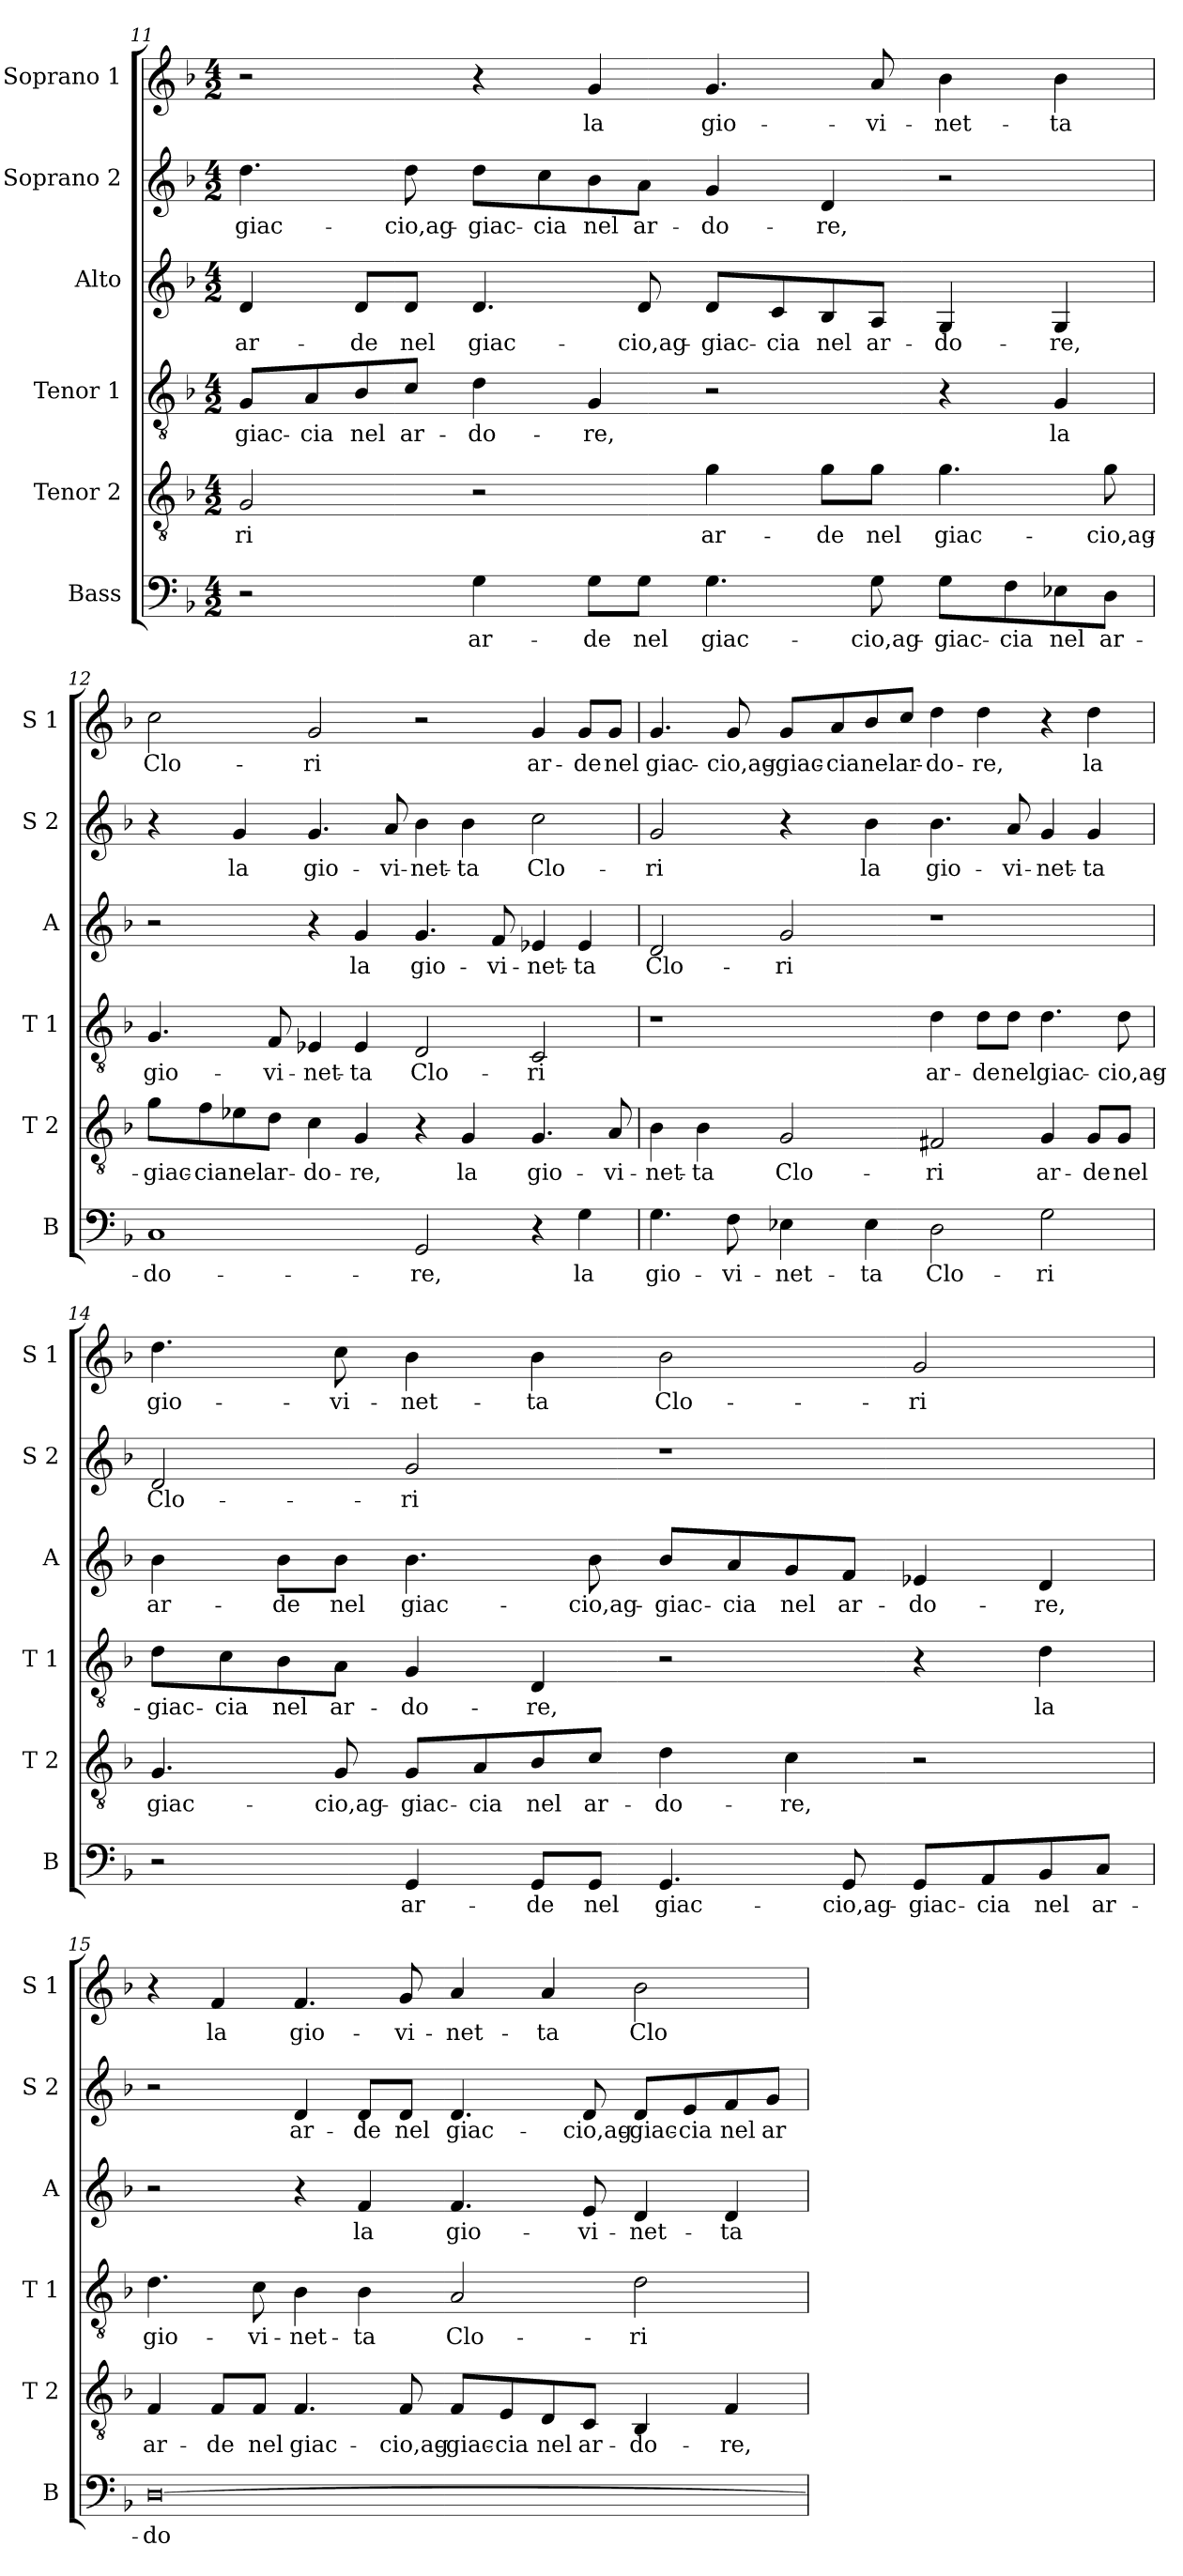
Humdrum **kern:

**kern	**text	**kern	**text	**kern	**text	**kern	**text	**kern	**text	**kern	**text
*part6	*part6	*part5	*part5	*part4	*part4	*part3	*part3	*part2	*part2	*part1	*part1
*staff6	*staff6	*staff5	*staff5	*staff4	*staff4	*staff3	*staff3	*staff2	*staff2	*staff1	*staff1
*I"Bass	*	*I"Tenor 2	*	*I"Tenor 1	*	*I"Alto	*	*I"Soprano 2	*	*I"Soprano 1	*
*I'B	*	*I'T 2	*	*I'T 1	*	*I'A	*	*I'S 2	*	*I'S 1	*
!!LO:PB:g=z
*clefF4	*	*clefGv2	*	*clefGv2	*	*clefG2	*	*clefG2	*	*clefG2	*
*k[b-]	*	*k[b-]	*	*k[b-]	*	*k[b-]	*	*k[b-]	*	*k[b-]	*
*F:	*	*F:	*	*F:	*	*F:	*	*F:	*	*F:	*
*M4/2	*	*M4/2	*	*M4/2	*	*M4/2	*	*M4/2	*	*M4/2	*
=11	=11	=11	=11	=11	=11	=11	=11	=11	=11	=11	=11
!	!	!	!LO:LY:b	!	!LO:LY:b	!	!LO:LY:b	!	!LO:LY:b	!	!
2r	.	2G/	-ri	8G/L	-giac-	4d/	ar-	4.dd\	giac-	2r	.
!	!	!	!	!	!LO:LY:b	!	!	!	!	!	!
.	.	.	.	8A/	-cia	.	.	.	.	.	.
!	!	!	!	!	!LO:LY:b	!	!LO:LY:b	!	!	!	!
.	.	.	.	8B-/	nel	8d/L	-de	.	.	.	.
!	!	!	!	!	!LO:LY:b	!	!LO:LY:b	!	!LO:LY:b	!	!
.	.	.	.	8c/J	ar-	8d/J	nel	8dd\	-cio,ag-	.	.
!	!LO:LY:b	!	!	!	!LO:LY:b	!	!LO:LY:b	!	!LO:LY:b	!	!
4G\	ar-	2r	.	4d\	-do-	4.d/	giac-	8dd\L	-giac-	4r	.
!	!	!	!	!	!	!	!	!	!LO:LY:b	!	!
.	.	.	.	.	.	.	.	8cc\	-cia	.	.
!	!LO:LY:b	!	!	!	!LO:LY:b	!	!	!	!LO:LY:b	!	!LO:LY:b
8G\L	-de	.	.	4G/	-re,	.	.	8b-\	nel	4g/	la
!	!LO:LY:b	!	!	!	!	!	!LO:LY:b	!	!LO:LY:b	!	!
8G\J	nel	.	.	.	.	8d/	-cio,ag-	8a\J	ar-	.	.
!	!LO:LY:b	!	!LO:LY:b	!	!	!	!LO:LY:b	!	!LO:LY:b	!	!LO:LY:b
4.G\	giac-	4g\	ar-	2r	.	8d/L	-giac-	4g/	-do-	4.g/	gio-
!	!	!	!	!	!	!	!LO:LY:b	!	!	!	!
.	.	.	.	.	.	8c/	-cia	.	.	.	.
!	!	!	!LO:LY:b	!	!	!	!LO:LY:b	!	!LO:LY:b	!	!
.	.	8g\L	-de	.	.	8B-/	nel	4d/	-re,	.	.
!	!LO:LY:b	!	!LO:LY:b	!	!	!	!LO:LY:b	!	!	!	!LO:LY:b
8G\	-cio,ag-	8g\J	nel	.	.	8A/J	ar-	.	.	8a/	-vi-
!	!LO:LY:b	!	!LO:LY:b	!	!	!	!LO:LY:b	!	!	!	!LO:LY:b
8G\L	-giac-	4.g\	giac-	4r	.	4G/	-do-	2r	.	4b-\	-net-
!	!LO:LY:b	!	!	!	!	!	!	!	!	!	!
8F\	-cia	.	.	.	.	.	.	.	.	.	.
!	!LO:LY:b	!	!	!	!LO:LY:b	!	!LO:LY:b	!	!	!	!LO:LY:b
8E-X\	nel	.	.	4G/	la	4G/	-re,	.	.	4b-\	-ta
!	!LO:LY:b	!	!LO:LY:b	!	!	!	!	!	!	!	!
8D\J	ar-	8g\	-cio,ag-	.	.	.	.	.	.	.	.
=12	=12	=12	=12	=12	=12	=12	=12	=12	=12	=12	=12
!	!LO:LY:b	!	!LO:LY:b	!	!LO:LY:b	!	!	!	!	!	!LO:LY:b
1C	-do-	8g\L	-giac-	4.G/	gio-	2r	.	4r	.	2cc\	Clo-
!	!	!	!LO:LY:b	!	!	!	!	!	!	!	!
.	.	8f\	-cia	.	.	.	.	.	.	.	.
!	!	!	!LO:LY:b	!	!	!	!	!	!LO:LY:b	!	!
.	.	8e-X\	nel	.	.	.	.	4g/	la	.	.
!	!	!	!LO:LY:b	!	!LO:LY:b	!	!	!	!	!	!
.	.	8d\J	ar-	8F/	-vi-	.	.	.	.	.	.
!	!	!	!LO:LY:b	!	!LO:LY:b	!	!	!	!LO:LY:b	!	!LO:LY:b
.	.	4c\	-do-	4E-X/	-net-	4r	.	4.g/	gio-	2g/	-ri
!	!	!	!LO:LY:b	!	!LO:LY:b	!	!LO:LY:b	!	!	!	!
.	.	4G/	-re,	4E-/	-ta	4g/	la	.	.	.	.
!	!	!	!	!	!	!	!	!	!LO:LY:b	!	!
.	.	.	.	.	.	.	.	8a/	-vi-	.	.
!	!LO:LY:b	!	!	!	!LO:LY:b	!	!LO:LY:b	!	!LO:LY:b	!	!
2GG/	-re,	4r	.	2D/	Clo-	4.g/	gio-	4b-\	-net-	2r	.
!	!	!	!LO:LY:b	!	!	!	!	!	!LO:LY:b	!	!
.	.	4G/	la	.	.	.	.	4b-\	-ta	.	.
!	!	!	!	!	!	!	!LO:LY:b	!	!	!	!
.	.	.	.	.	.	8f/	-vi-	.	.	.	.
!	!	!	!LO:LY:b	!	!LO:LY:b	!	!LO:LY:b	!	!LO:LY:b	!	!LO:LY:b
4r	.	4.G/	gio-	2C/	-ri	4e-X/	-net-	2cc\	Clo-	4g/	ar-
!	!LO:LY:b	!	!	!	!	!	!LO:LY:b	!	!	!	!LO:LY:b
4G\	la	.	.	.	.	4e-/	-ta	.	.	8g/L	-de
!	!	!	!LO:LY:b	!	!	!	!	!	!	!	!LO:LY:b
.	.	8A/	-vi-	.	.	.	.	.	.	8g/J	nel
!!LO:LB:g=z
=13	=13	=13	=13	=13	=13	=13	=13	=13	=13	=13	=13
!	!LO:LY:b	!	!LO:LY:b	!	!	!	!LO:LY:b	!	!LO:LY:b	!	!LO:LY:b
4.G\	gio-	4B-\	-net-	1r	.	2d/	Clo-	2g/	-ri	4.g/	giac-
!	!	!	!LO:LY:b	!	!	!	!	!	!	!	!
.	.	4B-\	-ta	.	.	.	.	.	.	.	.
!	!LO:LY:b	!	!	!	!	!	!	!	!	!	!LO:LY:b
8F\	-vi-	.	.	.	.	.	.	.	.	8g/	-cio,ag-
!	!LO:LY:b	!	!LO:LY:b	!	!	!	!LO:LY:b	!	!	!	!LO:LY:b
4E-X\	-net-	2G/	Clo-	.	.	2g/	-ri	4r	.	8g/L	-giac-
!	!	!	!	!	!	!	!	!	!	!	!LO:LY:b
.	.	.	.	.	.	.	.	.	.	8a/	-cia
!	!LO:LY:b	!	!	!	!	!	!	!	!LO:LY:b	!	!LO:LY:b
4E-\	-ta	.	.	.	.	.	.	4b-\	la	8b-/	nel
!	!	!	!	!	!	!	!	!	!	!	!LO:LY:b
.	.	.	.	.	.	.	.	.	.	8cc/J	ar-
!	!LO:LY:b	!	!LO:LY:b	!	!LO:LY:b	!	!	!	!LO:LY:b	!	!LO:LY:b
2D\	Clo-	2F#X/	-ri	4d\	ar-	1r	.	4.b-\	gio-	4dd\	-do-
!	!	!	!	!	!LO:LY:b	!	!	!	!	!	!LO:LY:b
.	.	.	.	8d\L	-de	.	.	.	.	4dd\	-re,
!	!	!	!	!	!LO:LY:b	!	!	!	!LO:LY:b	!	!
.	.	.	.	8d\J	nel	.	.	8a/	-vi-	.	.
!	!LO:LY:b	!	!LO:LY:b	!	!LO:LY:b	!	!	!	!LO:LY:b	!	!
2G\	-ri	4G/	ar-	4.d\	giac-	.	.	4g/	-net-	4r	.
!	!	!	!LO:LY:b	!	!	!	!	!	!LO:LY:b	!	!LO:LY:b
.	.	8G/L	-de	.	.	.	.	4g/	-ta	4dd\	la
!	!	!	!LO:LY:b	!	!LO:LY:b	!	!	!	!	!	!
.	.	8G/J	nel	8d\	-cio,ag-	.	.	.	.	.	.
=14	=14	=14	=14	=14	=14	=14	=14	=14	=14	=14	=14
!	!	!	!LO:LY:b	!	!LO:LY:b	!	!LO:LY:b	!	!LO:LY:b	!	!LO:LY:b
2r	.	4.G/	giac-	8d\L	-giac-	4b-\	ar-	2d/	Clo-	4.dd\	gio-
!	!	!	!	!	!LO:LY:b	!	!	!	!	!	!
.	.	.	.	8c\	-cia	.	.	.	.	.	.
!	!	!	!	!	!LO:LY:b	!	!LO:LY:b	!	!	!	!
.	.	.	.	8B-\	nel	8b-\L	-de	.	.	.	.
!	!	!	!LO:LY:b	!	!LO:LY:b	!	!LO:LY:b	!	!	!	!LO:LY:b
.	.	8G/	-cio,ag-	8A\J	ar-	8b-\J	nel	.	.	8cc\	-vi-
!	!LO:LY:b	!	!LO:LY:b	!	!LO:LY:b	!	!LO:LY:b	!	!LO:LY:b	!	!LO:LY:b
4GG/	ar-	8G/L	-giac-	4G/	-do-	4.b-\	giac-	2g/	-ri	4b-\	-net-
!	!	!	!LO:LY:b	!	!	!	!	!	!	!	!
.	.	8A/	-cia	.	.	.	.	.	.	.	.
!	!LO:LY:b	!	!LO:LY:b	!	!LO:LY:b	!	!	!	!	!	!LO:LY:b
8GG/L	-de	8B-/	nel	4D/	-re,	.	.	.	.	4b-\	-ta
!	!LO:LY:b	!	!LO:LY:b	!	!	!	!LO:LY:b	!	!	!	!
8GG/J	nel	8c/J	ar-	.	.	8b-\	-cio,ag-	.	.	.	.
!	!LO:LY:b	!	!LO:LY:b	!	!	!	!LO:LY:b	!	!	!	!LO:LY:b
4.GG/	giac-	4d\	-do-	2r	.	8b-/L	-giac-	1r	.	2b-\	Clo-
!	!	!	!	!	!	!	!LO:LY:b	!	!	!	!
.	.	.	.	.	.	8a/	-cia	.	.	.	.
!	!	!	!LO:LY:b	!	!	!	!LO:LY:b	!	!	!	!
.	.	4c\	-re,	.	.	8g/	nel	.	.	.	.
!	!LO:LY:b	!	!	!	!	!	!LO:LY:b	!	!	!	!
8GG/	-cio,ag-	.	.	.	.	8f/J	ar-	.	.	.	.
!	!LO:LY:b	!	!	!	!	!	!LO:LY:b	!	!	!	!LO:LY:b
8GG/L	-giac-	2r	.	4r	.	4e-X/	-do-	.	.	2g/	-ri
!	!LO:LY:b	!	!	!	!	!	!	!	!	!	!
8AA/	-cia	.	.	.	.	.	.	.	.	.	.
!	!LO:LY:b	!	!	!	!LO:LY:b	!	!LO:LY:b	!	!	!	!
8BB-/	nel	.	.	4d\	la	4d/	-re,	.	.	.	.
!	!LO:LY:b	!	!	!	!	!	!	!	!	!	!
8C/J	ar-	.	.	.	.	.	.	.	.	.	.
!!LO:PB:g=z
=15	=15	=15	=15	=15	=15	=15	=15	=15	=15	=15	=15
!	!LO:LY:b	!	!LO:LY:b	!	!LO:LY:b	!	!	!	!	!	!
[0D	-do-	4F/	ar-	4.d\	gio-	2r	.	2r	.	4r	.
!	!	!	!LO:LY:b	!	!	!	!	!	!	!	!LO:LY:b
.	.	8F/L	-de	.	.	.	.	.	.	4f/	la
!	!	!	!LO:LY:b	!	!LO:LY:b	!	!	!	!	!	!
.	.	8F/J	nel	8c\	-vi-	.	.	.	.	.	.
!	!	!	!LO:LY:b	!	!LO:LY:b	!	!	!	!LO:LY:b	!	!LO:LY:b
.	.	4.F/	giac-	4B-\	-net-	4r	.	4d/	ar-	4.f/	gio-
!	!	!	!	!	!LO:LY:b	!	!LO:LY:b	!	!LO:LY:b	!	!
.	.	.	.	4B-\	-ta	4f/	la	8d/L	-de	.	.
!	!	!	!LO:LY:b	!	!	!	!	!	!LO:LY:b	!	!LO:LY:b
.	.	8F/	-cio,ag-	.	.	.	.	8d/J	nel	8g/	-vi-
!	!	!	!LO:LY:b	!	!LO:LY:b	!	!LO:LY:b	!	!LO:LY:b	!	!LO:LY:b
.	.	8F/L	-giac-	2A/	Clo-	4.f/	gio-	4.d/	giac-	4a/	-net-
!	!	!	!LO:LY:b	!	!	!	!	!	!	!	!
.	.	8E/	-cia	.	.	.	.	.	.	.	.
!	!	!	!LO:LY:b	!	!	!	!	!	!	!	!LO:LY:b
.	.	8D/	nel	.	.	.	.	.	.	4a/	-ta
!	!	!	!LO:LY:b	!	!	!	!LO:LY:b	!	!LO:LY:b	!	!
.	.	8C/J	ar-	.	.	8e/	-vi-	8d/	-cio,ag-	.	.
!	!	!	!LO:LY:b	!	!LO:LY:b	!	!LO:LY:b	!	!LO:LY:b	!	!LO:LY:b
.	.	4BB-/	-do-	2d\	-ri	4d/	-net-	8d/L	-giac-	2b-\	Clo-
!	!	!	!	!	!	!	!	!	!LO:LY:b	!	!
.	.	.	.	.	.	.	.	8e/	-cia	.	.
!	!	!	!LO:LY:b	!	!	!	!LO:LY:b	!	!LO:LY:b	!	!
.	.	4F/	-re,	.	.	4d/	-ta	8f/	nel	.	.
!	!	!	!	!	!	!	!	!	!LO:LY:b	!	!
.	.	.	.	.	.	.	.	8g/J	ar-	.	.
=	=	=	=	=	=	=	=	=	=	=	=
*-	*-	*-	*-	*-	*-	*-	*-	*-	*-	*-	*-
